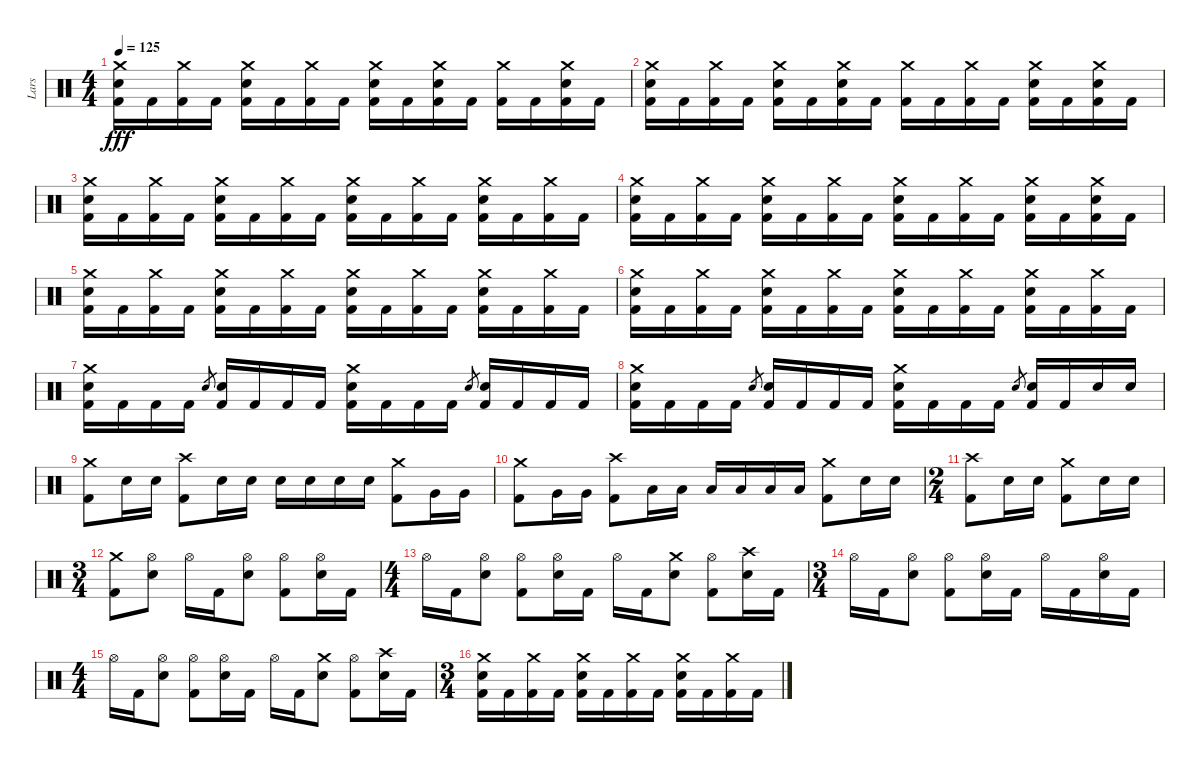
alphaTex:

\track ("Lars" "Lars") {instrument percussion}
\staff {score}
\articulation defaults
\ts (4 4)
\tempo 125
\clef neutral
\ks c
("Crash medium (hit)" "Electric Snare (hit)" "Kick (hit) 2").16{dy fff} "Kick (hit) 2".16 ("Crash medium (hit)" "Kick (hit) 2").16 "Kick (hit) 2".16 ("Crash medium (hit)" "Electric Snare (hit)" "Kick (hit) 2").16 "Kick (hit) 2".16 ("Crash medium (hit)" "Kick (hit) 2").16 "Kick (hit) 2".16 ("Crash medium (hit)" "Electric Snare (hit)" "Kick (hit) 2").16 "Kick (hit) 2".16 ("Crash medium (hit)" "Electric Snare (hit)" "Kick (hit) 2").16 "Kick (hit) 2".16 ("Crash medium (hit)" "Kick (hit) 2").16 "Kick (hit) 2".16 ("Crash medium (hit)" "Electric Snare (hit)" "Kick (hit) 2").16 "Kick (hit) 2".16 |
("Crash medium (hit)" "Electric Snare (hit)" "Kick (hit) 2").16 "Kick (hit) 2".16 ("Crash medium (hit)" "Kick (hit) 2").16 "Kick (hit) 2".16 ("Crash medium (hit)" "Electric Snare (hit)" "Kick (hit) 2").16 "Kick (hit) 2".16 ("Crash medium (hit)" "Electric Snare (hit)" "Kick (hit) 2").16 "Kick (hit) 2".16 ("Crash medium (hit)" "Kick (hit) 2").16 "Kick (hit) 2".16 ("Crash medium (hit)" "Kick (hit) 2").16 "Kick (hit) 2".16 ("Crash medium (hit)" "Electric Snare (hit)" "Kick (hit) 2").16 "Kick (hit) 2".16 ("Crash medium (hit)" "Electric Snare (hit)" "Kick (hit) 2").16 "Kick (hit) 2".16 |
("Crash medium (hit)" "Electric Snare (hit)" "Kick (hit) 2").16 "Kick (hit) 2".16 ("Crash medium (hit)" "Kick (hit) 2").16 "Kick (hit) 2".16 ("Crash medium (hit)" "Electric Snare (hit)" "Kick (hit) 2").16 "Kick (hit) 2".16 ("Crash medium (hit)" "Kick (hit) 2").16 "Kick (hit) 2".16 ("Crash medium (hit)" "Electric Snare (hit)" "Kick (hit) 2").16 "Kick (hit) 2".16 ("Crash medium (hit)" "Kick (hit) 2").16 "Kick (hit) 2".16 ("Crash medium (hit)" "Electric Snare (hit)" "Kick (hit) 2").16 "Kick (hit) 2".16 ("Crash medium (hit)" "Kick (hit) 2").16 "Kick (hit) 2".16 |
("Crash medium (hit)" "Electric Snare (hit)" "Kick (hit) 2").16 "Kick (hit) 2".16 ("Crash medium (hit)" "Kick (hit) 2").16 "Kick (hit) 2".16 ("Crash medium (hit)" "Electric Snare (hit)" "Kick (hit) 2").16 "Kick (hit) 2".16 ("Crash medium (hit)" "Kick (hit) 2").16 "Kick (hit) 2".16 ("Crash medium (hit)" "Electric Snare (hit)" "Kick (hit) 2").16 "Kick (hit) 2".16 ("Crash medium (hit)" "Kick (hit) 2").16 "Kick (hit) 2".16 ("Crash medium (hit)" "Electric Snare (hit)" "Kick (hit) 2").16 "Kick (hit) 2".16 ("Crash medium (hit)" "Electric Snare (hit)" "Kick (hit) 2").16 "Kick (hit) 2".16 |
("Crash medium (hit)" "Electric Snare (hit)" "Kick (hit) 2").16 "Kick (hit) 2".16 ("Crash medium (hit)" "Kick (hit) 2").16 "Kick (hit) 2".16 ("Crash medium (hit)" "Electric Snare (hit)" "Kick (hit) 2").16 "Kick (hit) 2".16 ("Crash medium (hit)" "Kick (hit) 2").16 "Kick (hit) 2".16 ("Crash medium (hit)" "Electric Snare (hit)" "Kick (hit) 2").16 "Kick (hit) 2".16 ("Crash medium (hit)" "Kick (hit) 2").16 "Kick (hit) 2".16 ("Crash medium (hit)" "Electric Snare (hit)" "Kick (hit) 2").16 "Kick (hit) 2".16 ("Crash medium (hit)" "Kick (hit) 2").16 "Kick (hit) 2".16 |
("Crash medium (hit)" "Electric Snare (hit)" "Kick (hit) 2").16 "Kick (hit) 2".16 ("Crash medium (hit)" "Kick (hit) 2").16 "Kick (hit) 2".16 ("Crash medium (hit)" "Electric Snare (hit)" "Kick (hit) 2").16 "Kick (hit) 2".16 ("Crash medium (hit)" "Kick (hit) 2").16 "Kick (hit) 2".16 ("Crash medium (hit)" "Electric Snare (hit)" "Kick (hit) 2").16 "Kick (hit) 2".16 ("Crash medium (hit)" "Kick (hit) 2").16 "Kick (hit) 2".16 ("Crash medium (hit)" "Electric Snare (hit)" "Kick (hit) 2").16 "Kick (hit) 2".16 ("Crash medium (hit)" "Kick (hit) 2").16 "Kick (hit) 2".16 |
("Crash medium (hit)" "Electric Snare (hit)" "Kick (hit) 2").16 "Kick (hit) 2".16 "Kick (hit) 2".16 "Kick (hit) 2".16 "Electric Snare (hit)".8{gr} ("Electric Snare (hit)" "Kick (hit) 2").16 "Kick (hit) 2".16 "Kick (hit) 2".16 "Kick (hit) 2".16 ("Crash medium (hit)" "Electric Snare (hit)" "Kick (hit) 2").16 "Kick (hit) 2".16 "Kick (hit) 2".16 "Kick (hit) 2".16 "Electric Snare (hit)".8{gr} ("Electric Snare (hit)" "Kick (hit) 2").16 "Kick (hit) 2".16 "Kick (hit) 2".16 "Kick (hit) 2".16 |
("Crash medium (hit)" "Electric Snare (hit)" "Kick (hit) 2").16 "Kick (hit) 2".16 "Kick (hit) 2".16 "Kick (hit) 2".16 "Electric Snare (hit)".8{gr} ("Electric Snare (hit)" "Kick (hit) 2").16 "Kick (hit) 2".16 "Kick (hit) 2".16 "Kick (hit) 2".16 ("Crash medium (hit)" "Electric Snare (hit)" "Kick (hit) 2").16 "Kick (hit) 2".16 "Kick (hit) 2".16 "Kick (hit) 2".16 "Electric Snare (hit)".8{gr} ("Electric Snare (hit)" "Kick (hit) 2").16 "Kick (hit) 2".16 "Electric Snare (hit)".16 "Electric Snare (hit)".16 |
("Crash medium (hit)" "Kick (hit) 2").8 "Electric Snare (hit)".16 "Electric Snare (hit)".16 ("Crash high (hit)" "Kick (hit) 2").8 "Electric Snare (hit)".16 "Electric Snare (hit)".16 "Electric Snare (hit)".16 "Electric Snare (hit)".16 "Electric Snare (hit)".16 "Electric Snare (hit)".16 ("Crash medium (hit)" "Kick (hit) 2").8 "Very Low Tom (hit)".16 "Very Low Tom (hit)".16 |
("Crash medium (hit)" "Kick (hit) 2").8 "Very Low Tom (hit)".16 "Very Low Tom (hit)".16 ("Crash high (hit)" "Kick (hit) 2").8 "Low Tom (hit)".16 "Low Tom (hit)".16 "Low Tom (hit)".16 "Low Tom (hit)".16 "Low Tom (hit)".16 "Low Tom (hit)".16 ("Crash medium (hit)" "Kick (hit) 2").8 "Electric Snare (hit)".16 "Electric Snare (hit)".16 |
\ts (2 4)
("Crash high (hit)" "Kick (hit) 2").8 "Electric Snare (hit)".16 "Electric Snare (hit)".16 ("Crash medium (hit)" "Kick (hit) 2").8 "Electric Snare (hit)".16 "Electric Snare (hit)".16 |
\ts (3 4)
("Crash medium (hit)" "Kick (hit) 2").8 ("Hi-Hat (open)" "Electric Snare (hit)").8 "Hi-Hat (open)".16 "Kick (hit) 2".16 ("Hi-Hat (open)" "Electric Snare (hit)").8 ("Hi-Hat (open)" "Kick (hit) 2").8 ("Hi-Hat (open)" "Electric Snare (hit)").16 "Kick (hit) 2".16 |
\ts (4 4)
"Hi-Hat (open)".16 "Kick (hit) 2".16 ("Hi-Hat (open)" "Electric Snare (hit)").8 ("Hi-Hat (open)" "Kick (hit) 2").8 ("Hi-Hat (open)" "Electric Snare (hit)").16 "Kick (hit) 2".16 "Hi-Hat (open)".16 "Kick (hit) 2".16 ("Crash medium (hit)" "Electric Snare (hit)").8 ("Hi-Hat (open)" "Kick (hit) 2").8 ("Crash high (hit)" "Electric Snare (hit)").16 "Kick (hit) 2".16 |
\ts (3 4)
"Hi-Hat (open)".16 "Kick (hit) 2".16 ("Hi-Hat (open)" "Electric Snare (hit)").8 ("Hi-Hat (open)" "Kick (hit) 2").8 ("Hi-Hat (open)" "Electric Snare (hit)").16 "Kick (hit) 2".16 "Hi-Hat (open)".16 "Kick (hit) 2".16 ("Hi-Hat (open)" "Electric Snare (hit)").16 "Kick (hit) 2".16 |
\ts (4 4)
"Hi-Hat (open)".16 "Kick (hit) 2".16 ("Hi-Hat (open)" "Electric Snare (hit)").8 ("Hi-Hat (open)" "Kick (hit) 2").8 ("Hi-Hat (open)" "Electric Snare (hit)").16 "Kick (hit) 2".16 "Hi-Hat (open)".16 "Kick (hit) 2".16 ("Crash medium (hit)" "Electric Snare (hit)").8 ("Hi-Hat (open)" "Kick (hit) 2").8 ("Crash high (hit)" "Electric Snare (hit)").16 "Kick (hit) 2".16 |
\ts (3 4)
("Crash medium (hit)" "Electric Snare (hit)" "Kick (hit) 2").16 "Kick (hit) 2".16 ("Crash medium (hit)" "Kick (hit) 2").16 "Kick (hit) 2".16 ("Crash medium (hit)" "Electric Snare (hit)" "Kick (hit) 2").16 "Kick (hit) 2".16 ("Crash medium (hit)" "Kick (hit) 2").16 "Kick (hit) 2".16 ("Crash medium (hit)" "Electric Snare (hit)" "Kick (hit) 2").16 "Kick (hit) 2".16 ("Crash medium (hit)" "Kick (hit) 2").16 "Kick (hit) 2".16
